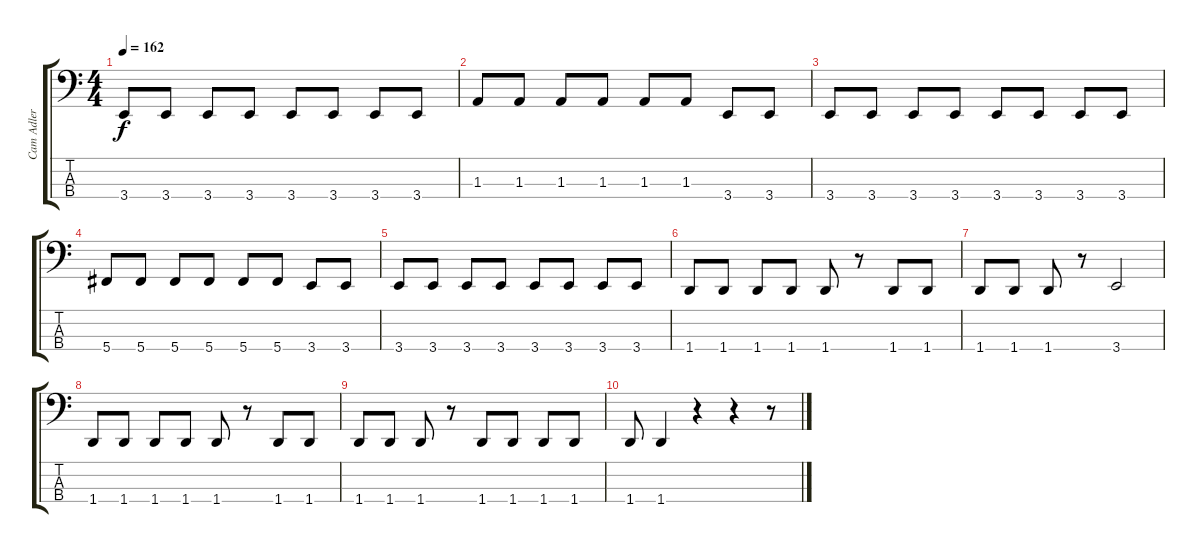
\track ("Cam Adler" "Cam Adler") {instrument electricbassfinger}
\staff {score tabs}
\tuning (Gb2 Db2 Ab1 Db1) {hide}
\ts (4 4)
\tempo 162
\clef f4
\ks c
3.4.8{dy f} 3.4.8 3.4.8 3.4.8 3.4.8 3.4.8 3.4.8 3.4.8 |
1.3.8 1.3.8 1.3.8 1.3.8 1.3.8 1.3.8 3.4.8 3.4.8 |
3.4.8 3.4.8 3.4.8 3.4.8 3.4.8 3.4.8 3.4.8 3.4.8 |
5.4.8 5.4.8 5.4.8 5.4.8 5.4.8 5.4.8 3.4.8 3.4.8 |
3.4.8 3.4.8 3.4.8 3.4.8 3.4.8 3.4.8 3.4.8 3.4.8 |
1.4.8 1.4.8 1.4.8 1.4.8 1.4.8 r.8 1.4.8 1.4.8 |
1.4.8 1.4.8 1.4.8 r.8 3.4.2 |
1.4.8 1.4.8 1.4.8 1.4.8 1.4.8 r.8 1.4.8 1.4.8 |
1.4.8 1.4.8 1.4.8 r.8 1.4.8 1.4.8 1.4.8 1.4.8 |
1.4.8 1.4.4 r.4 r.4 r.8
